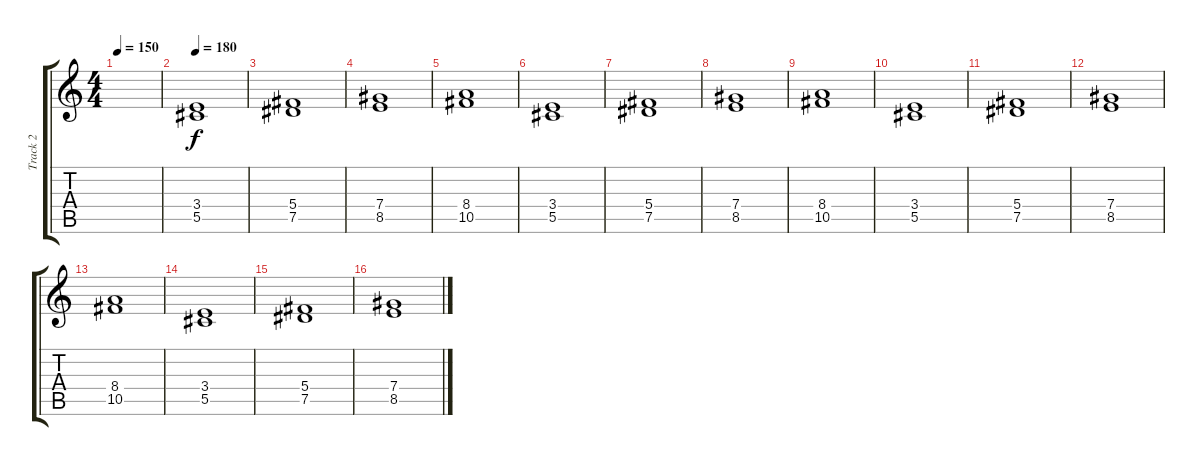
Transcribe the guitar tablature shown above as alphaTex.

\track ("Track 2" "Track 2") {instrument distortionguitar}
\staff {score tabs}
\tuning (Eb4 Bb3 Gb3 Db3 Ab2 Db2) {hide}
\ts (4 4)
\tempo 150
\clef g2
\ks c
|
\tempo 180
(3.4 5.5).1 |
(5.4 7.5).1 |
(7.4 8.5).1 |
(8.4 10.5).1 |
(3.4 5.5).1 |
(5.4 7.5).1 |
(7.4 8.5).1 |
(8.4 10.5).1 |
(3.4 5.5).1 |
(5.4 7.5).1 |
(7.4 8.5).1 |
(8.4 10.5).1 |
(3.4 5.5).1 |
(5.4 7.5).1 |
(7.4 8.5).1
